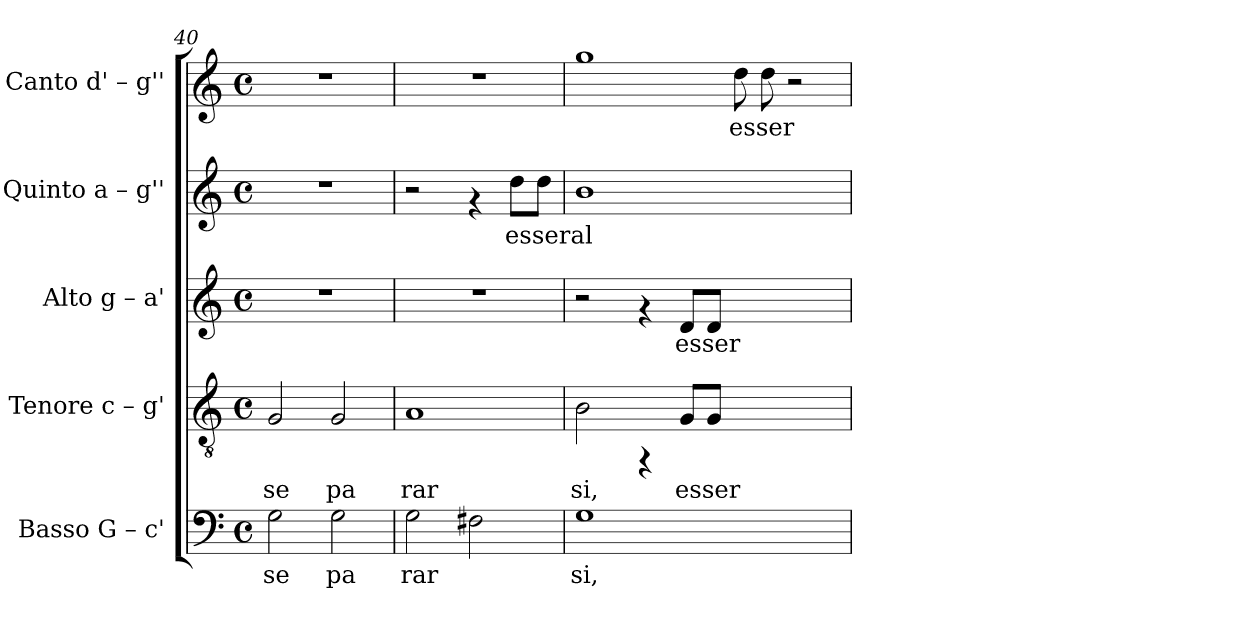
**kern	**text	**kern	**text	**kern	**text	**kern	**text	**kern	**text
*part5	*part5	*part4	*part4	*part3	*part3	*part2	*part2	*part1	*part1
*staff5	*staff5	*staff4	*staff4	*staff3	*staff3	*staff2	*staff2	*staff1	*staff1
*I"Basso  G – c'	*	*I"Tenore  c – g'	*	*I"Alto  g – a'	*	*I"Quinto  a – g''	*	*I"Canto  d' – g''	*
*clefF4	*	*clefGv2	*	*clefG2	*	*clefG2	*	*clefG2	*
*k[]	*	*k[]	*	*k[]	*	*k[]	*	*k[]	*
*C:	*	*C:	*	*C:	*	*C:	*	*C:	*
*M4/4	*	*M4/4	*	*M4/4	*	*M4/4	*	*M4/4	*
*met(c)	*	*met(c)	*	*met(c)	*	*met(c)	*	*met(c)	*
=40	=40	=40	=40	=40	=40	=40	=40	=40	=40
!	!LO:LY:b:rj	!	!LO:LY:b:rj	!	!	!	!	!	!
2G\	se	2G/	se	1r	.	1r	.	1r	.
!	!LO:LY:b:rj	!	!LO:LY:b:rj	!	!	!	!	!	!
2G\	pa	2G/	pa	.	.	.	.	.	.
=41	=41	=41	=41	=41	=41	=41	=41	=41	=41
!	!LO:LY:b:rj	!	!LO:LY:b:rj	!	!	!	!	!	!
2G\	rar	1A	rar	1r	.	2r	.	1r	.
!	!LO:LY:b:rj	!	!	!	!	!	!	!	!
2F#X\	.	.	.	.	.	4rf	.	.	.
!	!	!	!	!	!	!	!LO:LY:b:rj	!	!
.	.	.	.	.	.	8dd\L	es	.	.
!	!	!	!	!	!	!	!LO:LY:b:rj	!	!
.	.	.	.	.	.	8dd\J	ser	.	.
=42	=42	=42	=42	=42	=42	=42	=42	=42	=42
!	!LO:LY:b:rj	!	!LO:LY:b:rj	!	!	!	!LO:LY:b:rj	!	!
1G	si,	2B\	si,	2r	.	1b	al-	1gg	.
.	.	4rFF	.	4rf	.	.	.	.	.
!	!	!	!LO:LY:b:rj	!	!LO:LY:b:rj	!	!	!	!
.	.	8G/L	es	8d/L	es	.	.	.	.
!	!	!	!LO:LY:b:rj	!	!LO:LY:b:rj	!	!	!	!
.	.	8G/J	ser	8d/J	ser	.	.	.	.
!	!	!	!	!	!	!	!	!	!LO:LY:b:rj
2.ryy	.	2.ryy	.	2.ryy	.	2.ryy	.	8dd\	es
!	!	!	!	!	!	!	!	!	!LO:LY:b:rj
.	.	.	.	.	.	.	.	8dd\	ser
.	.	.	.	.	.	.	.	2r	.
=	=	=	=	=	=	=	=	=	=
*-	*-	*-	*-	*-	*-	*-	*-	*-	*-
